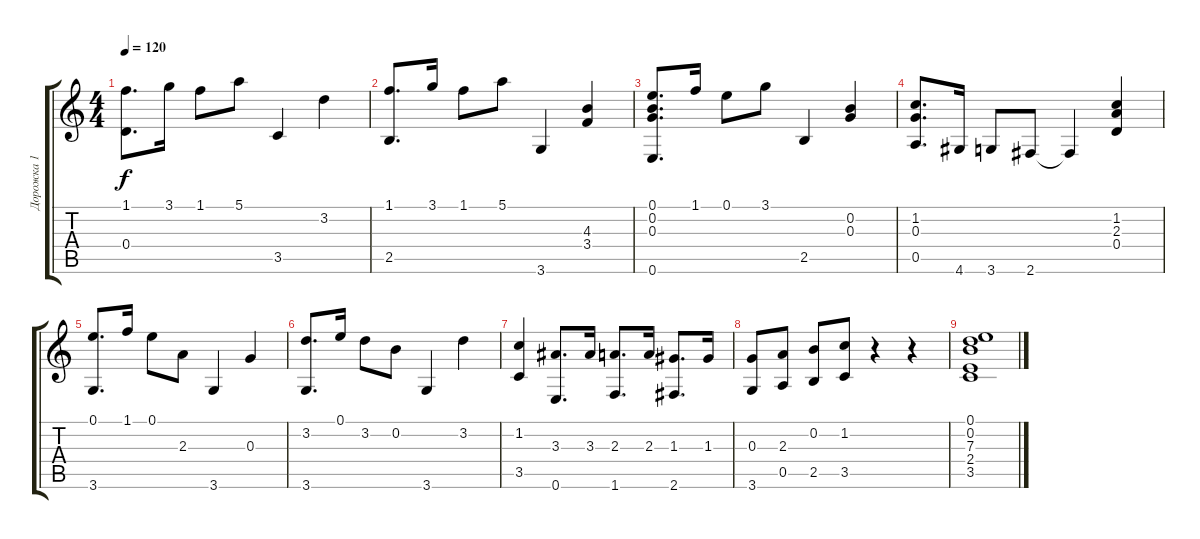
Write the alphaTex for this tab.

\track ("Дорожка 1" "Дорожка 1") {instrument acousticguitarsteel}
\staff {score tabs}
\tuning (E4 B3 G3 D3 A2 E2) {hide}
\ts (4 4)
\tempo 120
\clef g2
\ks c
(1.1 0.4).8{d dy f} 3.1.16 1.1.8 5.1.8 3.5.4 3.2.4 |
(1.1 2.5).8{d} 3.1.16 1.1.8 5.1.8 3.6.4 (4.3 3.4).4 |
(0.1 0.2 0.3 0.6).8{d} 1.1.16 0.1.8 3.1.8 2.5.4 (0.2 0.3).4 |
(1.2 0.3 0.5).8{d} 4.6.16 3.6.8 2.6.8 2.6{t}.4 (1.2 2.3 0.4).4 |
(0.1 3.6).8{d} 1.1.16 0.1.8 2.3.8 3.6.4 0.3.4 |
(3.2 3.6).8{d} 0.1.16 3.2.8 0.2.8 3.6.4 3.2.4 |
(1.2 3.5).4 (3.3 0.6).8{d} 3.3.16 (2.3 1.6).8{d} 2.3.16 (1.3 2.6).8{d} 1.3.16 |
(0.3 3.6).8 (2.3 0.5).8 (0.2 2.5).8 (1.2 3.5).8 r.4 r.4 |
(0.1 0.2 7.3 2.4 3.5).1
